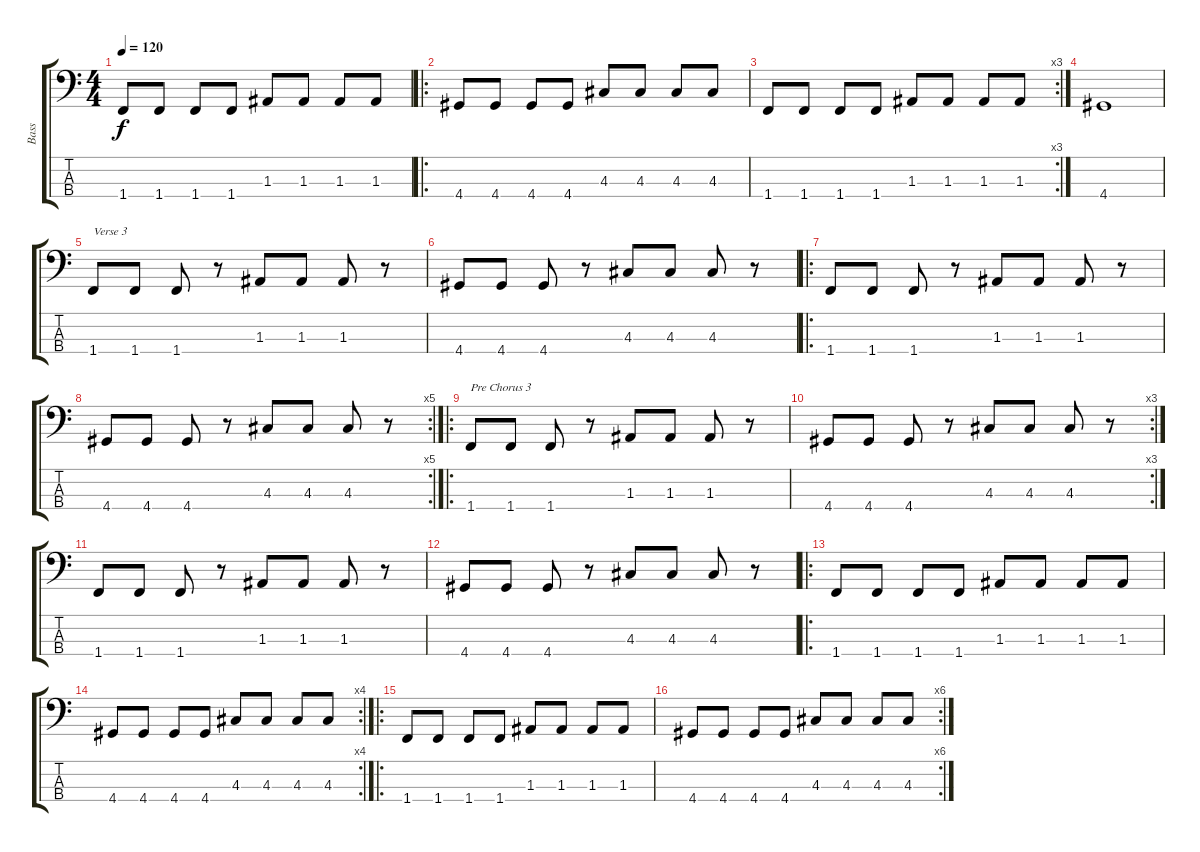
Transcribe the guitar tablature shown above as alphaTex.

\track ("Bass" "Bass") {instrument electricbassfinger}
\staff {score tabs}
\tuning (G2 D2 A1 E1) {hide}
\ts (4 4)
\tempo 120
\clef f4
\ks c
1.4.8{dy f} 1.4.8 1.4.8 1.4.8 1.3.8 1.3.8 1.3.8 1.3.8 |
\ro
4.4.8 4.4.8 4.4.8 4.4.8 4.3.8 4.3.8 4.3.8 4.3.8 |
\rc 3
1.4.8 1.4.8 1.4.8 1.4.8 1.3.8 1.3.8 1.3.8 1.3.8 |
4.4.1 |
1.4.8{txt "Verse 3"} 1.4.8 1.4.8 r.8 1.3.8 1.3.8 1.3.8 r.8 |
4.4.8 4.4.8 4.4.8 r.8 4.3.8 4.3.8 4.3.8 r.8 |
\ro
1.4.8 1.4.8 1.4.8 r.8 1.3.8 1.3.8 1.3.8 r.8 |
\rc 5
4.4.8 4.4.8 4.4.8 r.8 4.3.8 4.3.8 4.3.8 r.8 |
\ro
1.4.8{txt "Pre Chorus 3"} 1.4.8 1.4.8 r.8 1.3.8 1.3.8 1.3.8 r.8 |
\rc 3
4.4.8 4.4.8 4.4.8 r.8 4.3.8 4.3.8 4.3.8 r.8 |
1.4.8 1.4.8 1.4.8 r.8 1.3.8 1.3.8 1.3.8 r.8 |
4.4.8 4.4.8 4.4.8 r.8 4.3.8 4.3.8 4.3.8 r.8 |
\ro
1.4.8 1.4.8 1.4.8 1.4.8 1.3.8 1.3.8 1.3.8 1.3.8 |
\rc 4
4.4.8 4.4.8 4.4.8 4.4.8 4.3.8 4.3.8 4.3.8 4.3.8 |
\ro
1.4.8 1.4.8 1.4.8 1.4.8 1.3.8 1.3.8 1.3.8 1.3.8 |
\rc 6
4.4.8 4.4.8 4.4.8 4.4.8 4.3.8 4.3.8 4.3.8 4.3.8
